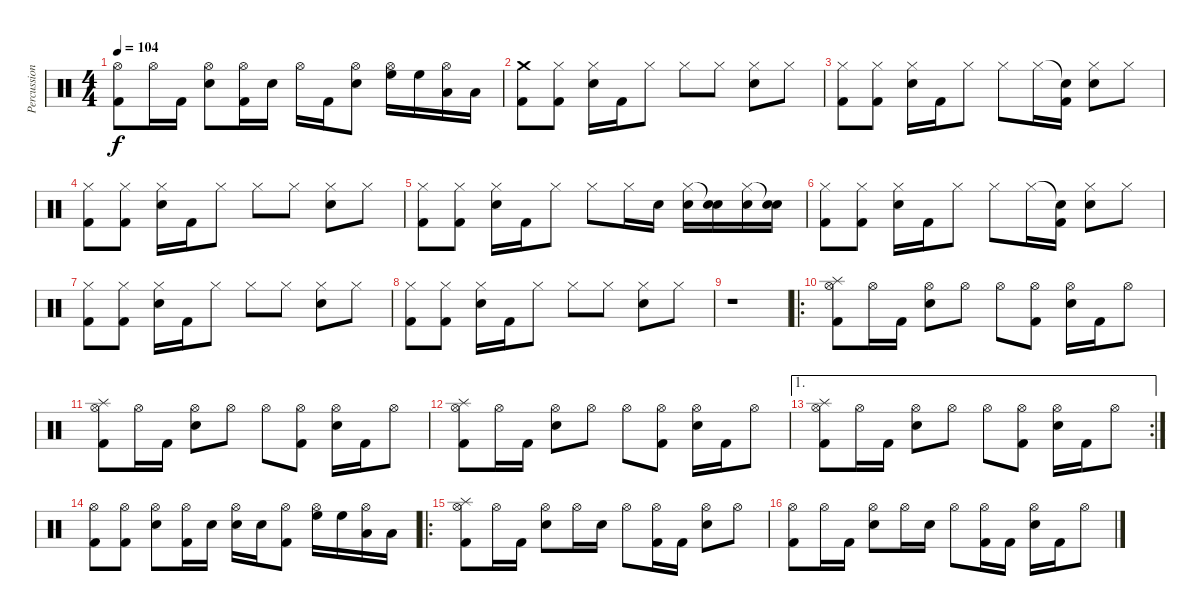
\track ("Percussion" "Percussion") {instrument percussion}
\staff {score}
\articulation defaults
\ts (4 4)
\tempo 104
\clef neutral
\ks c
("Hi-Hat (open)" "Kick (hit) 2").8{dy f} "Hi-Hat (open)".16 "Kick (hit) 2".16 ("Hi-Hat (open)" "Snare (hit) 2").8 ("Hi-Hat (open)" "Kick (hit) 2").16 "Snare (hit) 2".16 "Hi-Hat (open)".16 "Kick (hit) 2".16 ("Hi-Hat (open)" "Snare (hit) 2").8 ("Hi-Hat (open)" "High Floor Tom (hit)").16 "High Floor Tom (hit)".16 ("Hi-Hat (open)" "Low Tom (hit)").16 "Low Tom (hit)".16 |
("Crash medium (hit)" "Kick (hit) 2").8 ("Hi-Hat (closed)" "Kick (hit) 2").8 ("Hi-Hat (closed)" "Snare (hit) 2").16 "Kick (hit) 2".16 "Hi-Hat (closed)".8 "Hi-Hat (closed)".8 "Hi-Hat (closed)".8 ("Hi-Hat (closed)" "Snare (hit) 2").8 "Hi-Hat (closed)".8 |
("Hi-Hat (closed)" "Kick (hit) 2").8 ("Hi-Hat (closed)" "Kick (hit) 2").8 ("Hi-Hat (closed)" "Snare (hit) 2").16 "Kick (hit) 2".16 "Hi-Hat (closed)".8 "Hi-Hat (closed)".8 "Hi-Hat (closed)".16 ("Snare (hit)"{t} "Kick (hit) 2").16 ("Hi-Hat (closed)" "Snare (hit) 2").8 "Hi-Hat (closed)".8 |
("Hi-Hat (closed)" "Kick (hit) 2").8 ("Hi-Hat (closed)" "Kick (hit) 2").8 ("Hi-Hat (closed)" "Snare (hit) 2").16 "Kick (hit) 2".16 "Hi-Hat (closed)".8 "Hi-Hat (closed)".8 "Hi-Hat (closed)".8 ("Hi-Hat (closed)" "Snare (hit) 2").8 "Hi-Hat (closed)".8 |
("Hi-Hat (closed)" "Kick (hit) 2").8 ("Hi-Hat (closed)" "Kick (hit) 2").8 ("Hi-Hat (closed)" "Snare (hit) 2").16 "Kick (hit) 2".16 "Hi-Hat (closed)".8 "Hi-Hat (closed)".8 "Hi-Hat (closed)".16 "Snare (hit) 2".16 ("Hi-Hat (closed)" "Snare (hit) 2").16 ("Snare (hit)"{t} "Snare (hit) 2").16 ("Hi-Hat (closed)" "Snare (hit) 2").16 ("Snare (hit)"{t} "Snare (hit) 2").16 |
("Hi-Hat (closed)" "Kick (hit) 2").8 ("Hi-Hat (closed)" "Kick (hit) 2").8 ("Hi-Hat (closed)" "Snare (hit) 2").16 "Kick (hit) 2".16 "Hi-Hat (closed)".8 "Hi-Hat (closed)".8 "Hi-Hat (closed)".16 ("Snare (hit)"{t} "Kick (hit) 2").16 ("Hi-Hat (closed)" "Snare (hit) 2").8 "Hi-Hat (closed)".8 |
("Hi-Hat (closed)" "Kick (hit) 2").8 ("Hi-Hat (closed)" "Kick (hit) 2").8 ("Hi-Hat (closed)" "Snare (hit) 2").16 "Kick (hit) 2".16 "Hi-Hat (closed)".8 "Hi-Hat (closed)".8 "Hi-Hat (closed)".8 ("Hi-Hat (closed)" "Snare (hit) 2").8 "Hi-Hat (closed)".8 |
("Hi-Hat (closed)" "Kick (hit) 2").8 ("Hi-Hat (closed)" "Kick (hit) 2").8 ("Hi-Hat (closed)" "Snare (hit) 2").16 "Kick (hit) 2".16 "Hi-Hat (closed)".8 "Hi-Hat (closed)".8 "Hi-Hat (closed)".8 ("Hi-Hat (closed)" "Snare (hit) 2").8 "Hi-Hat (closed)".8 |
r.1 |
\ro
("Hi-Hat (open)" "Splash (hit)" "Kick (hit) 2").8 "Hi-Hat (open)".16 "Kick (hit) 2".16 ("Hi-Hat (open)" "Snare (hit) 2").8 "Hi-Hat (open)".8 "Hi-Hat (open)".8 ("Hi-Hat (open)" "Kick (hit) 2").8 ("Hi-Hat (open)" "Snare (hit) 2").16 "Kick (hit) 2".16 "Hi-Hat (open)".8 |
("Hi-Hat (open)" "Splash (hit)" "Kick (hit) 2").8 "Hi-Hat (open)".16 "Kick (hit) 2".16 ("Hi-Hat (open)" "Snare (hit) 2").8 "Hi-Hat (open)".8 "Hi-Hat (open)".8 ("Hi-Hat (open)" "Kick (hit) 2").8 ("Hi-Hat (open)" "Snare (hit) 2").16 "Kick (hit) 2".16 "Hi-Hat (open)".8 |
("Hi-Hat (open)" "Splash (hit)" "Kick (hit) 2").8 "Hi-Hat (open)".16 "Kick (hit) 2".16 ("Hi-Hat (open)" "Snare (hit) 2").8 "Hi-Hat (open)".8 "Hi-Hat (open)".8 ("Hi-Hat (open)" "Kick (hit) 2").8 ("Hi-Hat (open)" "Snare (hit) 2").16 "Kick (hit) 2".16 "Hi-Hat (open)".8 |
\ae 1
\rc 2
("Hi-Hat (open)" "Splash (hit)" "Kick (hit) 2").8 "Hi-Hat (open)".16 "Kick (hit) 2".16 ("Hi-Hat (open)" "Snare (hit) 2").8 "Hi-Hat (open)".8 "Hi-Hat (open)".8 ("Hi-Hat (open)" "Kick (hit) 2").8 ("Hi-Hat (open)" "Snare (hit) 2").16 "Kick (hit) 2".16 "Hi-Hat (open)".8 |
("Hi-Hat (open)" "Kick (hit) 2").8 ("Hi-Hat (open)" "Kick (hit) 2").8 ("Hi-Hat (open)" "Snare (hit) 2").8 ("Hi-Hat (open)" "Kick (hit) 2").16 "Snare (hit) 2".16 ("Hi-Hat (open)" "Snare (hit) 2").16 "Snare (hit) 2".16 ("Hi-Hat (open)" "Kick (hit) 2").8 ("Hi-Hat (open)" "High Floor Tom (hit)").16 "High Floor Tom (hit)".16 ("Hi-Hat (open)" "Low Tom (hit)").16 "Low Tom (hit)".16 |
\ro
("Hi-Hat (open)" "Splash (hit)" "Kick (hit) 2").8 "Hi-Hat (open)".16 "Kick (hit) 2".16 ("Hi-Hat (open)" "Snare (hit) 2").8 "Hi-Hat (open)".16 "Snare (hit) 2".16 "Hi-Hat (open)".8 ("Hi-Hat (open)" "Kick (hit) 2").16 "Kick (hit) 2".16 ("Hi-Hat (open)" "Snare (hit) 2").8 "Hi-Hat (open)".8 |
("Hi-Hat (open)" "Kick (hit) 2").8 "Hi-Hat (open)".16 "Kick (hit) 2".16 ("Hi-Hat (open)" "Snare (hit) 2").8 "Hi-Hat (open)".16 "Snare (hit) 2".16 "Hi-Hat (open)".8 ("Hi-Hat (open)" "Kick (hit) 2").16 "Kick (hit) 2".16 ("Hi-Hat (open)" "Snare (hit) 2").16 "Kick (hit) 2".16 "Hi-Hat (open)".8
